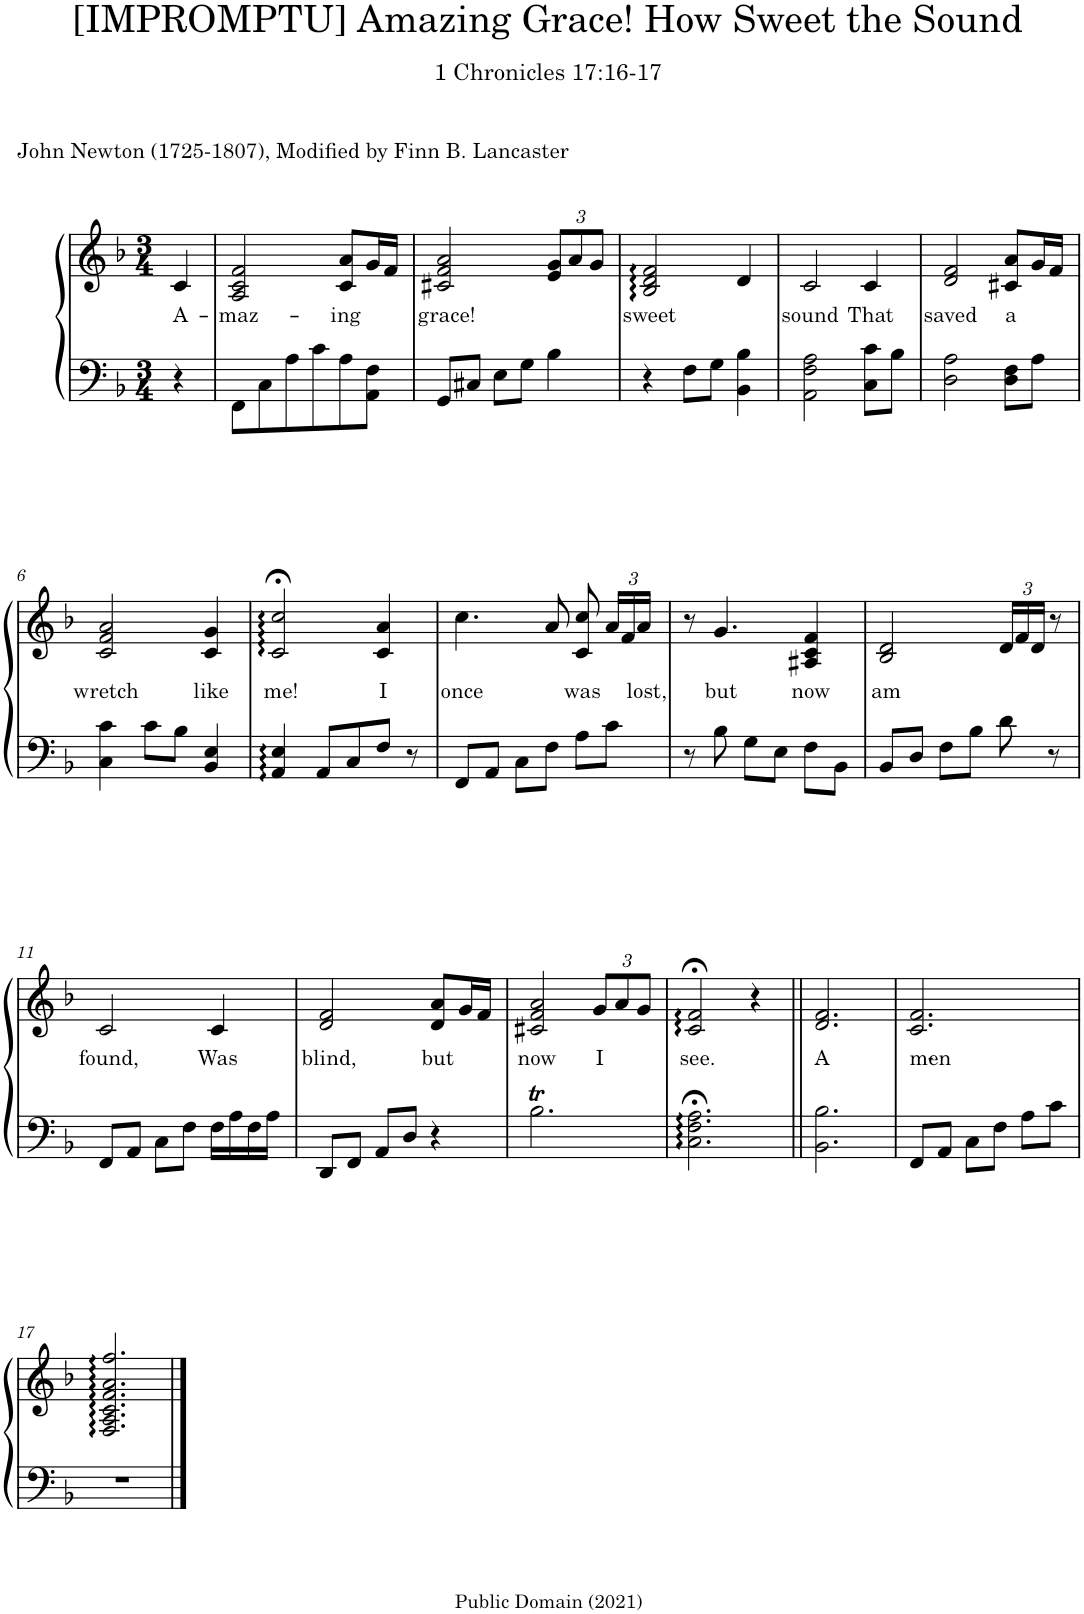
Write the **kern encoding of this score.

**kern	**kern	**text
*part1	*part1	*part1
*staff2	*staff1	*staff1
*I"Piano	*	*
*I'Pno.	*	*
*clefF4	*clefG2	*
*k[b-]	*k[b-]	*
*M3/4	*M3/4	*
=	=	=
!	!	!LO:LY:b
4r	4c/	A-
=1	=1	=1
!	!	!LO:LY:b
8FF\L	2A/ 2c/ 2f/	maz-
8C\	.	.
8A\	.	.
8c\	.	.
!	!	!LO:LY:b
8A\	8c/ 8a/L	-ing
8AA\ 8F\J	16g/L	.
.	16f/JJ	.
=2	=2	=2
!	!	!LO:LY:b
8GG/L	2c#X/ 2f/ 2a/	grace!
8C#X/J	.	.
8E\L	.	.
8G\J	.	.
*	*Xbrackettup	*
4B-\	12e/ 12g/L	.
.	12a/	.
.	12g/J	.
=3	=3	=3
!	!	!LO:LY:b
4r	2B-/:: 2d/:: 2f/::	sweet
8F\L	.	.
8G\J	.	.
4BB-\ 4B-\	4d/	.
=4	=4	=4
!	!	!LO:LY:b
2AA\ 2F\ 2A\	2c/	sound
!	!	!LO:LY:b
8C\ 8c\L	4c/	That
8B-\J	.	.
=5	=5	=5
!	!	!LO:LY:b
2D\ 2A\	2d/ 2f/	saved
!	!	!LO:LY:b
8D\ 8F\L	8c#X/ 8a/L	a
8A\J	16g/L	.
.	16f/JJ	.
!!LO:LB:g=z
=6	=6	=6
!	!	!LO:LY:b
4C\ 4c\	2c/ 2f/ 2a/	wretch
8c\L	.	.
8B-\J	.	.
!	!	!LO:LY:b
4BB-/ 4E/	4c/ 4g/	like
=7	=7	=7
!	!	!LO:LY:b
4AA/:: 4E/::	2c/::;< 2cc/::;<	me!
8AA/L	.	.
8C/	.	.
!	!	!LO:LY:b
8F/J	4c/ 4a/	I
8r	.	.
=8	=8	=8
!	!	!LO:LY:b
8FF/L	4.cc\	once
8AA/J	.	.
8C\L	.	.
8F\J	8a/	.
!	!	!LO:LY:b
8A\L	8c/ 8cc/	was
8c\J	24a/LL	.
.	24f/	.
!	!	!LO:LY:b
.	24a/JJ	lost,
=9	=9	=9
8r	8r	.
!	!	!LO:LY:b
8B-\	4.g/	but
8G\L	.	.
8E\J	.	.
!	!	!LO:LY:b
8F\L	4A#X/ 4c/ 4f/	now
8BB-\J	.	.
=10	=10	=10
!	!	!LO:LY:b
8BB-/L	2B-/ 2d/	am
8D/J	.	.
8F\L	.	.
8B-\J	.	.
8d\	24d/LL	.
.	24f/	.
.	24d/JJ	.
8r	8r	.
!!LO:LB:g=z
=11	=11	=11
!	!	!LO:LY:b
8FF/L	2c/	found,
8AA/J	.	.
8C\L	.	.
8F\J	.	.
!	!	!LO:LY:b
16F\LL	4c/	Was
16A\	.	.
16F\	.	.
16A\JJ	.	.
=12	=12	=12
!	!	!LO:LY:b
8DD/L	2d/ 2f/	blind,
8FF/J	.	.
8AA/L	.	.
8D/J	.	.
!	!	!LO:LY:b
4r	8d/ 8a/L	but
.	16g/L	.
.	16f/JJ	.
=13	=13	=13
!	!	!LO:LY:b
2.B-T\	2c#X/ 2f/ 2a/	now
!	!	!LO:LY:b
.	12g/L	I
.	12a/	.
.	12g/J	.
=14	=14	=14
!	!	!LO:LY:b
2.C\::;< 2.F\::;< 2.A\::;<	2c/::;< 2f/::;<	see.
.	4r	.
=15||	=15||	=15||
!	!	!LO:LY:b
2.BB-\ 2.B-\	2.d/ 2.f/	A
=16	=16	=16
!	!	!LO:LY:b
8FF/L	2.c/ 2.f/	men-
8AA/J	.	.
8C\L	.	.
8F\J	.	.
8A\L	.	.
8c\J	.	.
!!LO:LB:g=z
=17	=17	=17
2.r	2.F/:: 2.A/:: 2.c/:: 2.f/:: 2.a/:: 2.ff/::	.
==	==	==
*-	*-	*-
